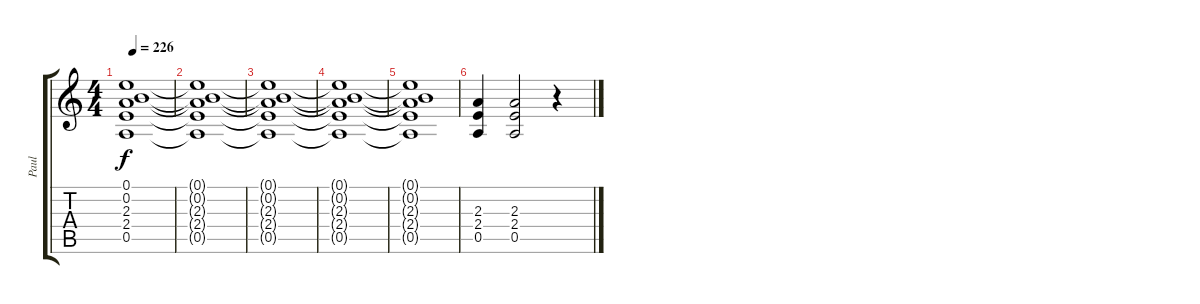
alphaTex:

\track ("Paul" "Paul") {instrument overdrivenguitar}
\staff {score tabs}
\tuning (E4 B3 G3 D3 A2 E2) {hide}
\ts (4 4)
\tempo 226
\clef g2
\ks c
(0.1{t} 0.2{t} 2.3{t} 2.4{t} 0.5{t}).1{dy f} |
(0.1{t} 0.2{t} 2.3{t} 2.4{t} 0.5{t}).1 |
(0.1{t} 0.2{t} 2.3{t} 2.4{t} 0.5{t}).1 |
(0.1{t} 0.2{t} 2.3{t} 2.4{t} 0.5{t}).1 |
(0.1{t} 0.2{t} 2.3{t} 2.4{t} 0.5{t}).1 |
(2.3 2.4 0.5).4 (2.3 2.4 0.5).2 r.4
